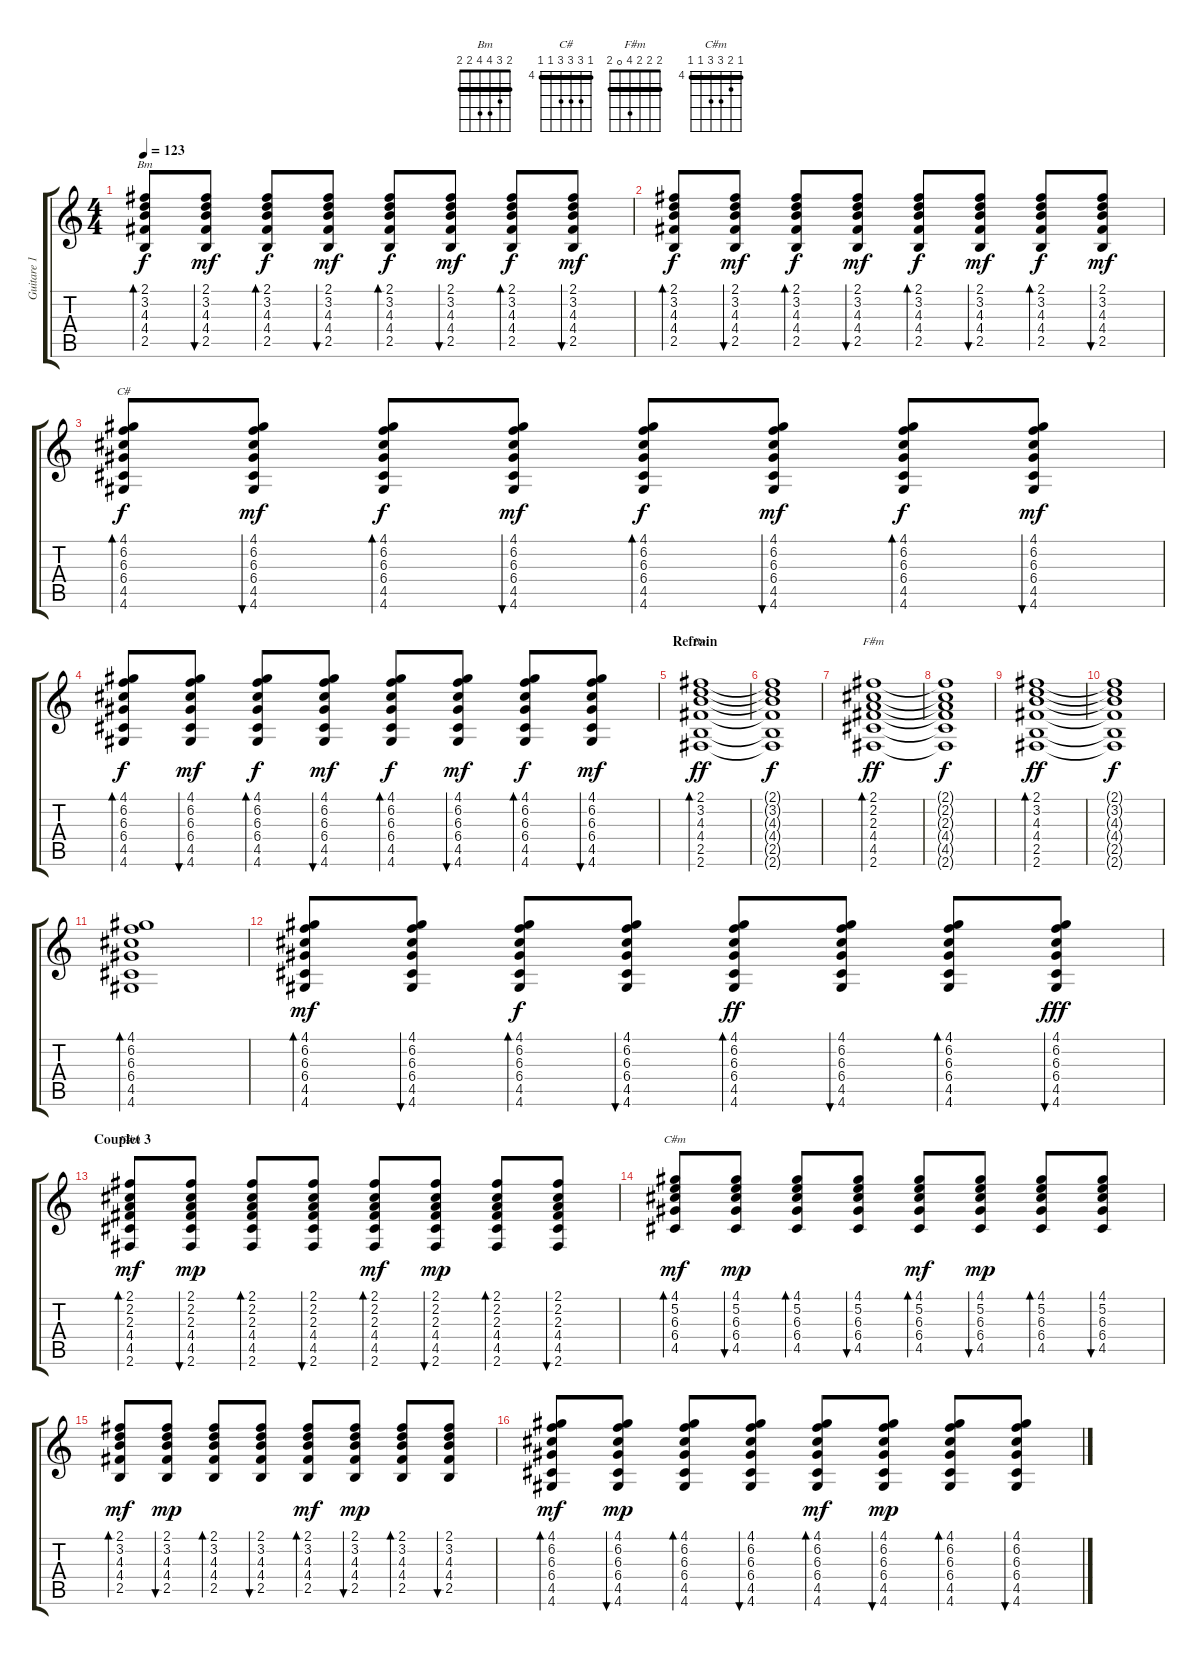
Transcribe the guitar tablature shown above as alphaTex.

\track ("Guitare 1" "Guitare 1") {instrument acousticguitarsteel}
\staff {score tabs}
\tuning (E4 B3 G3 D3 A2 E2) {hide}
\chord ("Bm" 2 3 4 4 2 x) {barre 2}
\chord ("C#" 4 6 6 6 4 4) {firstfret 4 barre 4}
\chord ("Bm" 2 3 4 4 2 2) {barre 2}
\chord ("F#m" 2 2 2 4 4 2) {barre 2}
\chord ("F#m" 2 2 2 4 0 2) {barre 2}
\chord ("C#m" 4 5 6 6 4 4) {firstfret 4 barre 4}
\ts (4 4)
\tempo 123
\clef g2
\ks c
(2.1 3.2 4.3 4.4 2.5).8{bd 60 ch "Bm" dy f} (2.1 3.2 4.3 4.4 2.5).8{bu 60 dy mf} (2.1 3.2 4.3 4.4 2.5).8{bd 60 dy f} (2.1 3.2 4.3 4.4 2.5).8{bu 60 dy mf} (2.1 3.2 4.3 4.4 2.5).8{bd 60 dy f} (2.1 3.2 4.3 4.4 2.5).8{bu 60 dy mf} (2.1 3.2 4.3 4.4 2.5).8{bd 60 dy f} (2.1 3.2 4.3 4.4 2.5).8{bu 60 dy mf} |
(2.1 3.2 4.3 4.4 2.5).8{bd 60 dy f} (2.1 3.2 4.3 4.4 2.5).8{bu 60 dy mf} (2.1 3.2 4.3 4.4 2.5).8{bd 60 dy f} (2.1 3.2 4.3 4.4 2.5).8{bu 60 dy mf} (2.1 3.2 4.3 4.4 2.5).8{bd 60 dy f} (2.1 3.2 4.3 4.4 2.5).8{bu 60 dy mf} (2.1 3.2 4.3 4.4 2.5).8{bd 60 dy f} (2.1 3.2 4.3 4.4 2.5).8{bu 60 dy mf} |
(4.1 6.2 6.3 6.4 4.5 4.6).8{bd 60 ch "C#" dy f} (4.1 6.2 6.3 6.4 4.5 4.6).8{bu 60 dy mf} (4.1 6.2 6.3 6.4 4.5 4.6).8{bd 60 dy f} (4.1 6.2 6.3 6.4 4.5 4.6).8{bu 60 dy mf} (4.1 6.2 6.3 6.4 4.5 4.6).8{bd 60 dy f} (4.1 6.2 6.3 6.4 4.5 4.6).8{bu 60 dy mf} (4.1 6.2 6.3 6.4 4.5 4.6).8{bd 60 dy f} (4.1 6.2 6.3 6.4 4.5 4.6).8{bu 60 dy mf} |
(4.1 6.2 6.3 6.4 4.5 4.6).8{bd 60 dy f} (4.1 6.2 6.3 6.4 4.5 4.6).8{bu 60 dy mf} (4.1 6.2 6.3 6.4 4.5 4.6).8{bd 60 dy f} (4.1 6.2 6.3 6.4 4.5 4.6).8{bu 60 dy mf} (4.1 6.2 6.3 6.4 4.5 4.6).8{bd 60 dy f} (4.1 6.2 6.3 6.4 4.5 4.6).8{bu 60 dy mf} (4.1 6.2 6.3 6.4 4.5 4.6).8{bd 60 dy f} (4.1 6.2 6.3 6.4 4.5 4.6).8{bu 60 dy mf} |
\section ("" "Refrain")
(2.1 3.2 4.3 4.4 2.5 2.6).1{bd 240 ch "Bm" dy ff} |
(2.1{t} 3.2{t} 4.3{t} 4.4{t} 2.5{t} 2.6{t}).1{dy f} |
(2.1 2.2 2.3 4.4 4.5 2.6).1{bd 240 ch "F#m" dy ff} |
(2.1{t} 2.2{t} 2.3{t} 4.4{t} 4.5{t} 2.6{t}).1{dy f} |
(2.1 3.2 4.3 4.4 2.5 2.6).1{bd 240 dy ff} |
(2.1{t} 3.2{t} 4.3{t} 4.4{t} 2.5{t} 2.6{t}).1{dy f} |
(4.1 6.2 6.3 6.4 4.5 4.6).1{bd 240} |
(4.1 6.2 6.3 6.4 4.5 4.6).8{bd 60 dy mf} (4.1 6.2 6.3 6.4 4.5 4.6).8{bu 60} (4.1 6.2 6.3 6.4 4.5 4.6).8{bd 60 dy f} (4.1 6.2 6.3 6.4 4.5 4.6).8{bu 60} (4.1 6.2 6.3 6.4 4.5 4.6).8{bd 60 dy ff} (4.1 6.2 6.3 6.4 4.5 4.6).8{bu 60} (4.1 6.2 6.3 6.4 4.5 4.6).8{bd 60} (4.1 6.2 6.3 6.4 4.5 4.6).8{bu 60 dy fff} |
\section ("" "Couplet 3")
(2.1 2.2 2.3 4.4 4.5 2.6).8{bd 60 ch "F#m" dy mf} (2.1 2.2 2.3 4.4 4.5 2.6).8{bu 60 dy mp} (2.1 2.2 2.3 4.4 4.5 2.6).8{bd 60} (2.1 2.2 2.3 4.4 4.5 2.6).8{bu 60} (2.1 2.2 2.3 4.4 4.5 2.6).8{bd 60 dy mf} (2.1 2.2 2.3 4.4 4.5 2.6).8{bu 60 dy mp} (2.1 2.2 2.3 4.4 4.5 2.6).8{bd 60} (2.1 2.2 2.3 4.4 4.5 2.6).8{bu 60} |
(4.1 5.2 6.3 6.4 4.5).8{bd 60 ch "C#m" dy mf} (4.1 5.2 6.3 6.4 4.5).8{bu 60 dy mp} (4.1 5.2 6.3 6.4 4.5).8{bd 60} (4.1 5.2 6.3 6.4 4.5).8{bu 60} (4.1 5.2 6.3 6.4 4.5).8{bd 60 dy mf} (4.1 5.2 6.3 6.4 4.5).8{bu 60 dy mp} (4.1 5.2 6.3 6.4 4.5).8{bd 60} (4.1 5.2 6.3 6.4 4.5).8{bu 60} |
(2.1 3.2 4.3 4.4 2.5).8{bd 60 dy mf} (2.1 3.2 4.3 4.4 2.5).8{bu 60 dy mp} (2.1 3.2 4.3 4.4 2.5).8{bd 60} (2.1 3.2 4.3 4.4 2.5).8{bu 60} (2.1 3.2 4.3 4.4 2.5).8{bd 60 dy mf} (2.1 3.2 4.3 4.4 2.5).8{bu 60 dy mp} (2.1 3.2 4.3 4.4 2.5).8{bd 60} (2.1 3.2 4.3 4.4 2.5).8{bu 60} |
(4.1 6.2 6.3 6.4 4.5 4.6).8{bd 60 dy mf} (4.1 6.2 6.3 6.4 4.5 4.6).8{bu 60 dy mp} (4.1 6.2 6.3 6.4 4.5 4.6).8{bd 60} (4.1 6.2 6.3 6.4 4.5 4.6).8{bu 60} (4.1 6.2 6.3 6.4 4.5 4.6).8{bd 60 dy mf} (4.1 6.2 6.3 6.4 4.5 4.6).8{bu 60 dy mp} (4.1 6.2 6.3 6.4 4.5 4.6).8{bd 60} (4.1 6.2 6.3 6.4 4.5 4.6).8{bu 60}
